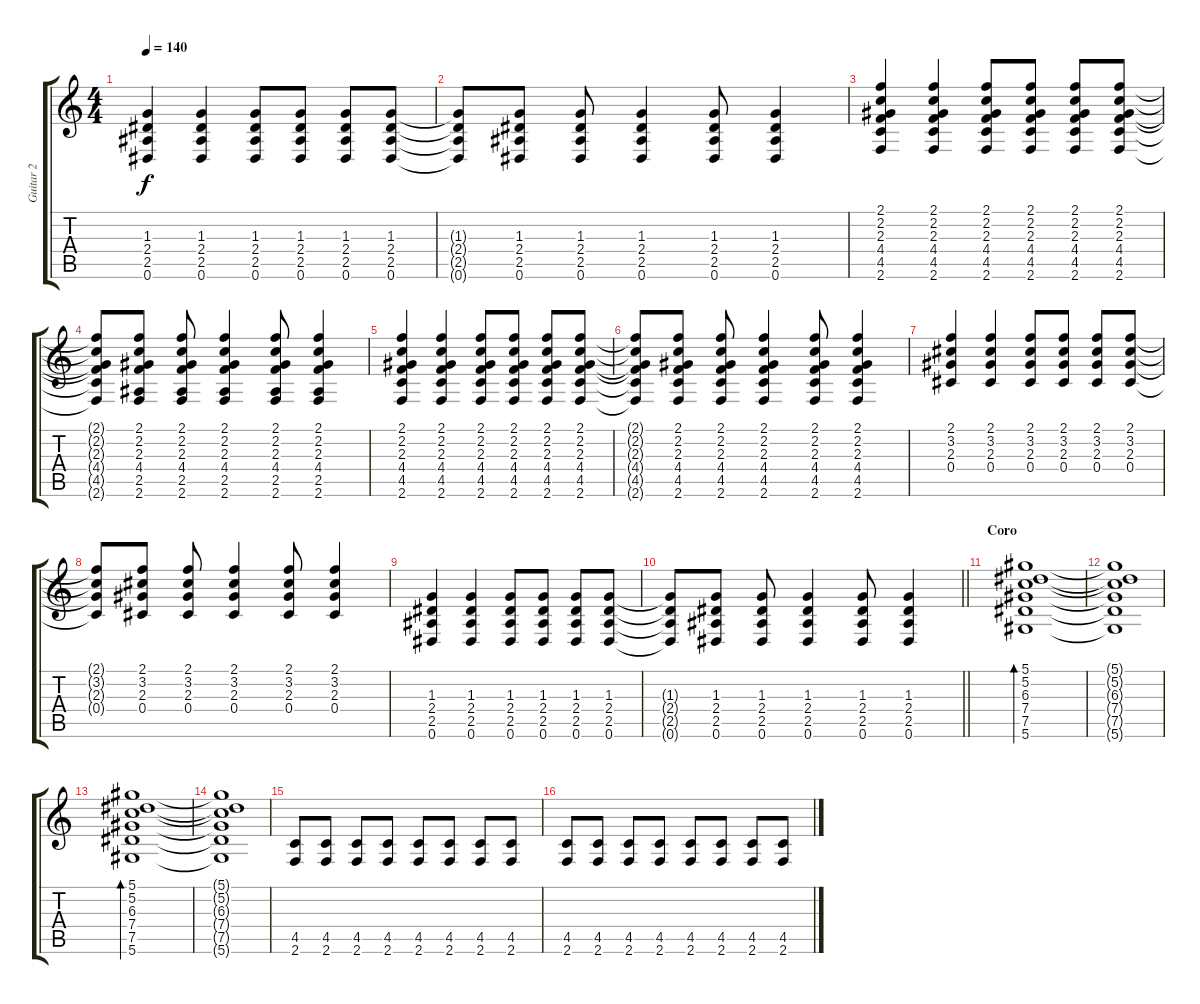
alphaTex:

\track ("Guitar 2" "Guitar 2") {instrument distortionguitar}
\staff {score tabs}
\tuning (Eb4 Bb3 Gb3 Db3 Ab2 Eb2) {hide}
\ts (4 4)
\tempo 140
\clef g2
\ks c
(1.3 2.4 2.5 0.6).4{dy f} (1.3 2.4 2.5 0.6).4 (1.3 2.4 2.5 0.6).8 (1.3 2.4 2.5 0.6).8 (1.3 2.4 2.5 0.6).8 (1.3 2.4 2.5 0.6).8 |
(1.3{t} 2.4{t} 2.5{t} 0.6{t}).8 (1.3 2.4 2.5 0.6).8 (1.3 2.4 2.5 0.6).8 (1.3 2.4 2.5 0.6).4 (1.3 2.4 2.5 0.6).8 (1.3 2.4 2.5 0.6).4 |
(2.1 2.2 2.3 4.4 4.5 2.6).4 (2.1 2.2 2.3 4.4 4.5 2.6).4 (2.1 2.2 2.3 4.4 4.5 2.6).8 (2.1 2.2 2.3 4.4 4.5 2.6).8 (2.1 2.2 2.3 4.4 4.5 2.6).8 (2.1 2.2 2.3 4.4 4.5 2.6).8 |
(2.1{t} 2.2{t} 2.3{t} 4.4{t} 4.5{t} 2.6{t}).8 (2.1 2.2 2.3 4.4 2.5 2.6).8 (2.1 2.2 2.3 4.4 2.5 2.6).8 (2.1 2.2 2.3 4.4 2.5 2.6).4 (2.1 2.2 2.3 4.4 2.5 2.6).8 (2.1 2.2 2.3 4.4 2.5 2.6).4 |
(2.1 2.2 2.3 4.4 4.5 2.6).4 (2.1 2.2 2.3 4.4 4.5 2.6).4 (2.1 2.2 2.3 4.4 4.5 2.6).8 (2.1 2.2 2.3 4.4 4.5 2.6).8 (2.1 2.2 2.3 4.4 4.5 2.6).8 (2.1 2.2 2.3 4.4 4.5 2.6).8 |
(2.1{t} 2.2{t} 2.3{t} 4.4{t} 4.5{t} 2.6{t}).8 (2.1 2.2 2.3 4.4 4.5 2.6).8 (2.1 2.2 2.3 4.4 4.5 2.6).8 (2.1 2.2 2.3 4.4 4.5 2.6).4 (2.1 2.2 2.3 4.4 4.5 2.6).8 (2.1 2.2 2.3 4.4 4.5 2.6).4 |
(2.1 3.2 2.3 0.4).4 (2.1 3.2 2.3 0.4).4 (2.1 3.2 2.3 0.4).8 (2.1 3.2 2.3 0.4).8 (2.1 3.2 2.3 0.4).8 (2.1 3.2 2.3 0.4).8 |
(2.1{t} 3.2{t} 2.3{t} 0.4{t}).8 (2.1 3.2 2.3 0.4).8 (2.1 3.2 2.3 0.4).8 (2.1 3.2 2.3 0.4).4 (2.1 3.2 2.3 0.4).8 (2.1 3.2 2.3 0.4).4 |
(1.3 2.4 2.5 0.6).4 (1.3 2.4 2.5 0.6).4 (1.3 2.4 2.5 0.6).8 (1.3 2.4 2.5 0.6).8 (1.3 2.4 2.5 0.6).8 (1.3 2.4 2.5 0.6).8 |
\barLineRight lightlight
(1.3{t} 2.4{t} 2.5{t} 0.6{t}).8 (1.3 2.4 2.5 0.6).8 (1.3 2.4 2.5 0.6).8 (1.3 2.4 2.5 0.6).4 (1.3 2.4 2.5 0.6).8 (1.3 2.4 2.5 0.6).4 |
\section ("" "Coro")
(5.1 5.2 6.3 7.4 7.5 5.6).1{bd 120 volume 13 instrument electricguitarjazz} |
(5.1{t} 5.2{t} 6.3{t} 7.4{t} 7.5{t} 5.6{t}).1 |
(5.1 5.2 6.3 7.4 7.5 5.6).1{bd 120} |
(5.1{t} 5.2{t} 6.3{t} 7.4{t} 7.5{t} 5.6{t}).1 |
(4.5 2.6).8{volume 13 instrument distortionguitar} (4.5 2.6).8 (4.5 2.6).8 (4.5 2.6).8 (4.5 2.6).8 (4.5 2.6).8 (4.5 2.6).8 (4.5 2.6).8 |
(4.5 2.6).8 (4.5 2.6).8 (4.5 2.6).8 (4.5 2.6).8 (4.5 2.6).8 (4.5 2.6).8 (4.5 2.6).8 (4.5 2.6).8
